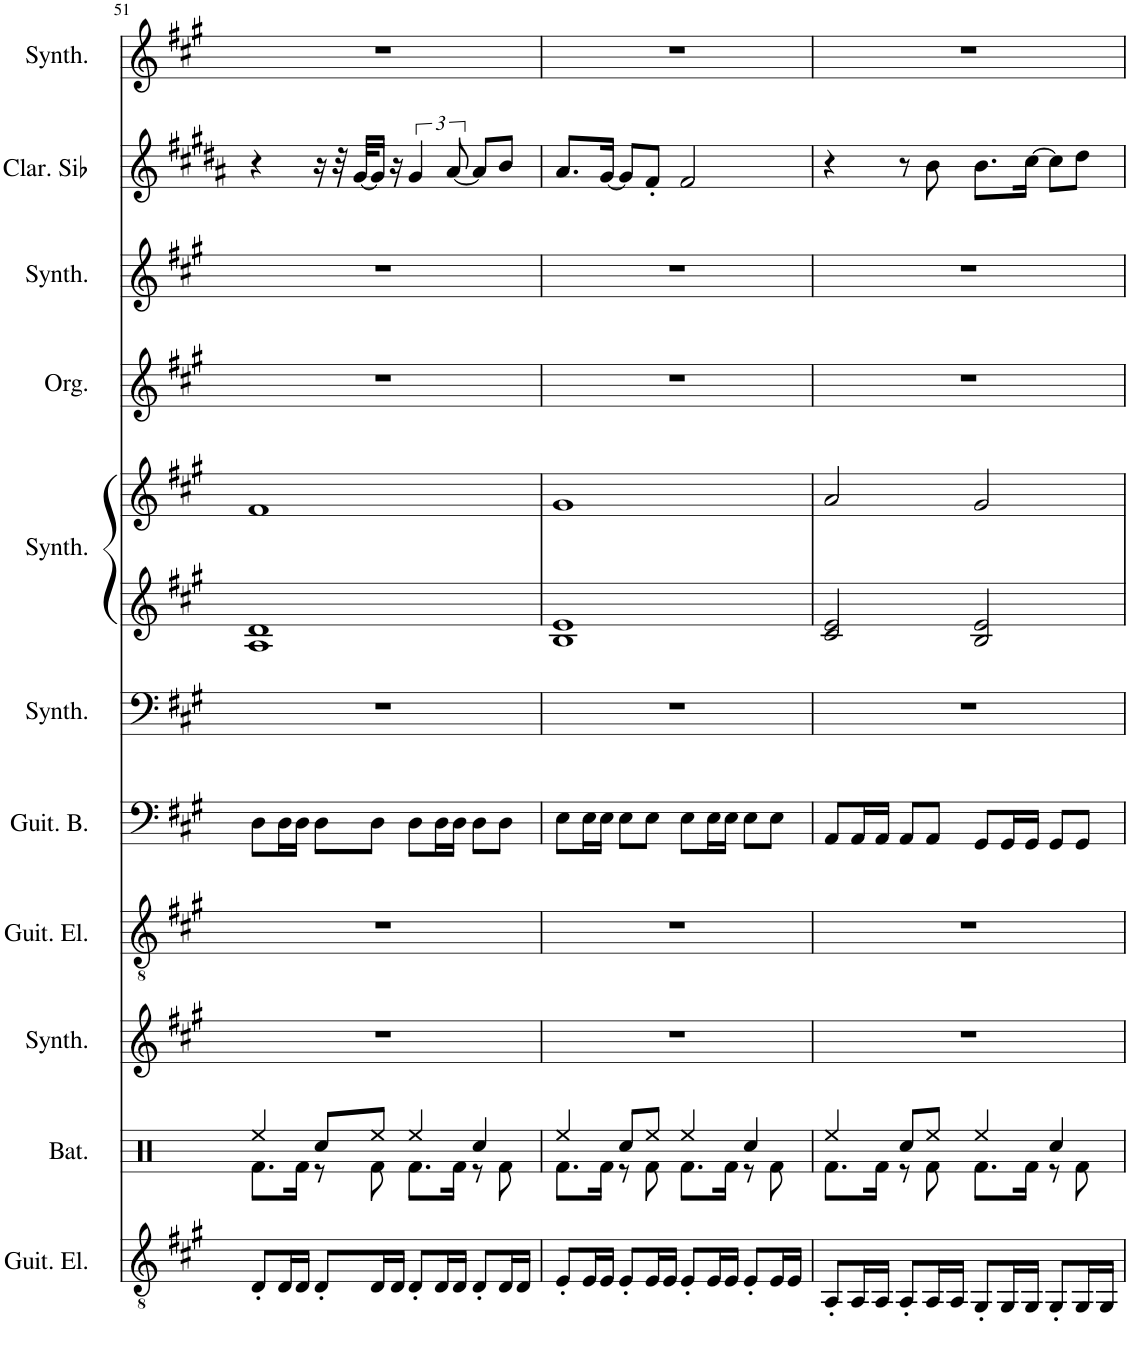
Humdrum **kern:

**kern	**kern	**kern	**kern	**kern	**kern	**kern	**kern	**kern	**kern	**kern	**kern
*part11	*part10	*part9	*part8	*part7	*part6	*part5	*part5	*part4	*part3	*part2	*part1
*staff12	*staff11	*staff10	*staff9	*staff8	*staff7	*staff6	*staff5	*staff4	*staff3	*staff2	*staff1
*I"Guitare électrique, Distortion Guitar	*I"Batterie, Drums	*I"Synthétiseur Pad, Pad 5 (bowed)	*I"Guitare électrique, Overdriven Guitar	*I"Guitare Basse, Electric Bass (pick)	*I"Synthétiseur Pad, Pad 3 (polysynth)	*I"Synthétiseur d'instruments à cordes, Synth Strings 1	*	*I"Orgue, Church Organ	*I"Synthétiseur de cuivres, Synth Brass 1	*I"Clarinette en Sib	*I"Synthétiseur de dents de scie, Lead 2 (sawtooth)
*I'Guit. El.	*I'Bat.	*I'Synth.	*I'Guit. El.	*I'Guit. B.	*I'Synth.	*I'Synth.	*	*I'Org.	*I'Synth.	*I'Clar. Sib	*I'Synth.
!!LO:PB:g=z
*clefGv2	*clefX	*clefG2	*clefGv2	*clefF4	*clefF4	*clefG2	*clefG2	*clefG2	*clefF4	*clefG2	*clefG2
*	*	*	*	*Trd7c12	*	*	*	*	*	*Trd1c2	*
*k[f#c#g#]	*k[]	*k[f#c#g#]	*k[f#c#g#]	*k[f#c#g#]	*k[f#c#g#]	*k[f#c#g#]	*k[f#c#g#]	*k[f#c#g#]	*k[f#c#g#]	*k[f#c#g#d#a#]	*k[f#c#g#]
*M4/4	*M4/4	*M4/4	*M4/4	*M4/4	*M4/4	*M4/4	*M4/4	*M4/4	*M4/4	*M4/4	*M4/4
=51	=51	=51	=51	=51	=51	=51	=51	=51	=51	=51	=51
*	*^	*	*	*	*	*	*	*	*	*	*
8D'/L	4Ree/	8.Rf\L	1r	1r	8D\L	1r	1A 1d	1f#	1r	1r	4r	1r
16D/L	.	.	.	.	16D\L	.	.	.	.	.	.	.
16D/JJ	.	16Rf\Jk	.	.	16D\JJ	.	.	.	.	.	.	.
8D'/L	8Rcc/L	8r	.	.	8D\L	.	.	.	.	.	16r	.
.	.	.	.	.	.	.	.	.	.	.	32r	.
.	.	.	.	.	.	.	.	.	.	.	[32g#/KLL	.
16D/L	8Ree/J	8Rf\	.	.	8D\J	.	.	.	.	.	16g#/JJ]	.
16D/JJ	.	.	.	.	.	.	.	.	.	.	16r	.
8D'/L	4Ree/	8.Rf\L	.	.	8D\L	.	.	.	.	.	6g#/	.
16D/L	.	.	.	.	16D\L	.	.	.	.	.	.	.
.	.	.	.	.	.	.	.	.	.	.	[12a#/	.
16D/JJ	.	16Rf\Jk	.	.	16D\JJ	.	.	.	.	.	.	.
8D'/L	4Rcc/	8r	.	.	8D\L	.	.	.	.	.	8a#/L]	.
16D/L	.	8Rf\	.	.	8D\J	.	.	.	.	.	8b/J	.
16D/JJ	.	.	.	.	.	.	.	.	.	.	.	.
=52	=52	=52	=52	=52	=52	=52	=52	=52	=52	=52	=52	=52
8E'/L	4Ree/	8.Rf\L	1r	1r	8E\L	1r	1B 1e	1g#	1r	1r	8.a#/L	1r
16E/L	.	.	.	.	16E\L	.	.	.	.	.	.	.
16E/JJ	.	16Rf\Jk	.	.	16E\JJ	.	.	.	.	.	[16g#/Jk	.
8E'/L	8Rcc/L	8r	.	.	8E\L	.	.	.	.	.	8g#/L]	.
16E/L	8Ree/J	8Rf\	.	.	8E\J	.	.	.	.	.	8f#'/J	.
16E/JJ	.	.	.	.	.	.	.	.	.	.	.	.
8E'/L	4Ree/	8.Rf\L	.	.	8E\L	.	.	.	.	.	2f#/	.
16E/L	.	.	.	.	16E\L	.	.	.	.	.	.	.
16E/JJ	.	16Rf\Jk	.	.	16E\JJ	.	.	.	.	.	.	.
8E'/L	4Rcc/	8r	.	.	8E\L	.	.	.	.	.	.	.
16E/L	.	8Rf\	.	.	8E\J	.	.	.	.	.	.	.
16E/JJ	.	.	.	.	.	.	.	.	.	.	.	.
=53	=53	=53	=53	=53	=53	=53	=53	=53	=53	=53	=53	=53
8AA'/L	4Ree/	8.Rf\L	1r	1r	8AA/L	1r	2c#/ 2e/	2a/	1r	1r	4r	1r
16AA/L	.	.	.	.	16AA/L	.	.	.	.	.	.	.
16AA/JJ	.	16Rf\Jk	.	.	16AA/JJ	.	.	.	.	.	.	.
8AA'/L	8Rcc/L	8r	.	.	8AA/L	.	.	.	.	.	8r	.
16AA/L	8Ree/J	8Rf\	.	.	8AA/J	.	.	.	.	.	8b\	.
16AA/JJ	.	.	.	.	.	.	.	.	.	.	.	.
8GG#'/L	4Ree/	8.Rf\L	.	.	8GG#/L	.	2B/ 2e/	2g#/	.	.	8.b\L	.
16GG#/L	.	.	.	.	16GG#/L	.	.	.	.	.	.	.
16GG#/JJ	.	16Rf\Jk	.	.	16GG#/JJ	.	.	.	.	.	[16cc#\Jk	.
8GG#'/L	4Rcc/	8r	.	.	8GG#/L	.	.	.	.	.	8cc#\L]	.
16GG#/L	.	8Rf\	.	.	8GG#/J	.	.	.	.	.	8dd#\J	.
16GG#/JJ	.	.	.	.	.	.	.	.	.	.	.	.
*	*v	*v	*	*	*	*	*	*	*	*	*	*
=	=	=	=	=	=	=	=	=	=	=	=
*-	*-	*-	*-	*-	*-	*-	*-	*-	*-	*-	*-
